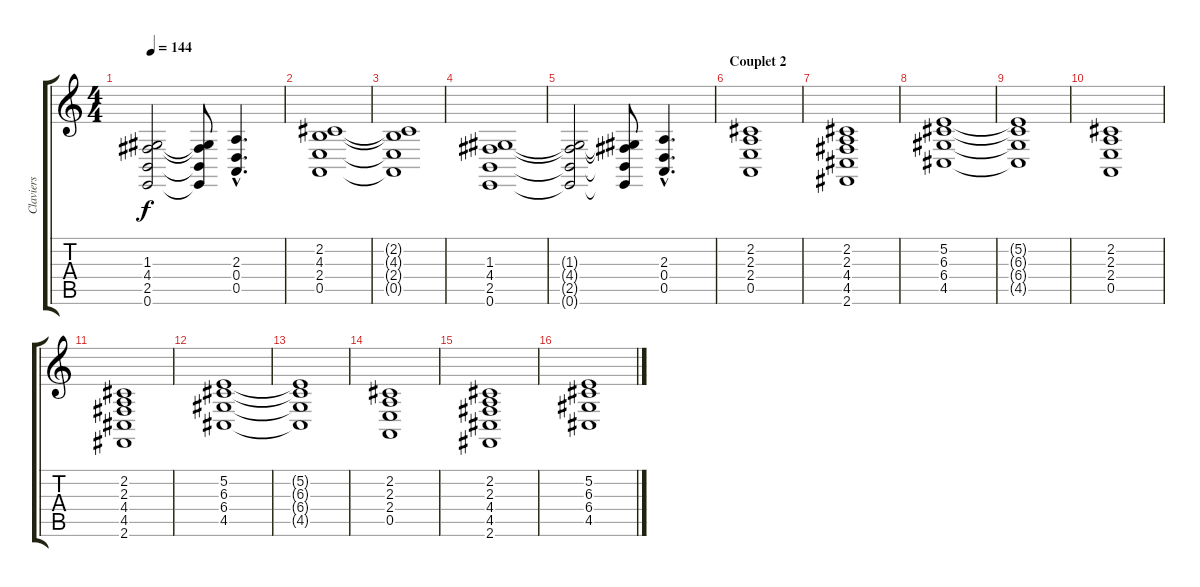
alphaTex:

\track ("Claviers" "Claviers") {instrument synthstrings1}
\staff {score tabs}
\tuning (E4 B3 G3 D3 A2 E2) {hide}
\ts (4 4)
\tempo 144
\clef g2
\ks c
(1.3{t} 4.4{t} 2.5{t} 0.6{t}).2{dy f} (1.3{t} 4.4{t} 2.5{t} 0.6{t}).8 (2.3{hac} 0.4{hac} 0.5{hac}).4{d} |
(2.2 4.3 2.4 0.5).1 |
(2.2{t} 4.3{t} 2.4{t} 0.5{t}).1 |
(1.3 4.4 2.5 0.6).1 |
(1.3{t} 4.4{t} 2.5{t} 0.6{t}).2 (1.3{t} 4.4{t} 2.5{t} 0.6{t}).8 (2.3{hac} 0.4{hac} 0.5{hac}).4{d} |
\section ("" "Couplet 2")
(2.2 2.3 2.4 0.5).1 |
(2.2 2.3 4.4 4.5 2.6).1 |
(5.2 6.3 6.4 4.5).1 |
(5.2{t} 6.3{t} 6.4{t} 4.5{t}).1 |
(2.2 2.3 2.4 0.5).1 |
(2.2 2.3 4.4 4.5 2.6).1 |
(5.2 6.3 6.4 4.5).1 |
(5.2{t} 6.3{t} 6.4{t} 4.5{t}).1 |
(2.2 2.3 2.4 0.5).1 |
(2.2 2.3 4.4 4.5 2.6).1 |
(5.2 6.3 6.4 4.5).1
